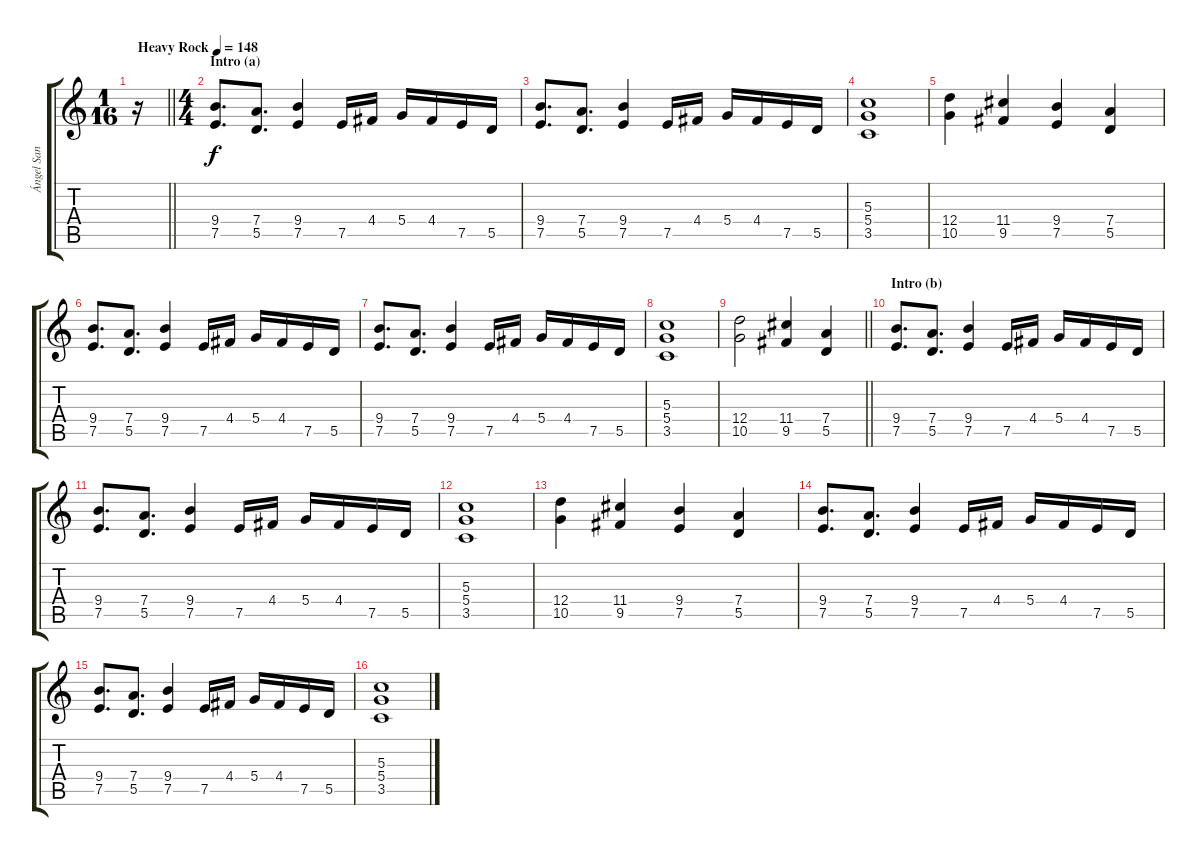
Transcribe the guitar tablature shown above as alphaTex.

\track ("Ángel San Juan" "Ángel San ") {instrument overdrivenguitar}
\staff {score tabs}
\tuning (E4 B3 G3 D3 A2 E2) {hide}
\ts (1 16)
\tempo (148 "Heavy Rock")
\clef g2
\barLineRight lightlight
\ks c
r.16{dy f instrument overdrivenguitar} |
\ts (4 4)
\section ("" "Intro (a)")
(9.4 7.5).8{d} (7.4 5.5).8{d} (9.4 7.5).4 7.5.16 4.4.16 5.4.16 4.4.16 7.5.16 5.5.16 |
(9.4 7.5).8{d} (7.4 5.5).8{d} (9.4 7.5).4 7.5.16 4.4.16 5.4.16 4.4.16 7.5.16 5.5.16 |
(5.3 5.4 3.5).1 |
(12.4 10.5).4 (11.4 9.5).4 (9.4 7.5).4 (7.4 5.5).4 |
(9.4 7.5).8{d} (7.4 5.5).8{d} (9.4 7.5).4 7.5.16 4.4.16 5.4.16 4.4.16 7.5.16 5.5.16 |
(9.4 7.5).8{d} (7.4 5.5).8{d} (9.4 7.5).4 7.5.16 4.4.16 5.4.16 4.4.16 7.5.16 5.5.16 |
(5.3 5.4 3.5).1 |
\barLineRight lightlight
(12.4 10.5).2 (11.4 9.5).4 (7.4 5.5).4 |
\section ("" "Intro (b)")
(9.4 7.5).8{d} (7.4 5.5).8{d} (9.4 7.5).4 7.5.16 4.4.16 5.4.16 4.4.16 7.5.16 5.5.16 |
(9.4 7.5).8{d} (7.4 5.5).8{d} (9.4 7.5).4 7.5.16 4.4.16 5.4.16 4.4.16 7.5.16 5.5.16 |
(5.3 5.4 3.5).1 |
(12.4 10.5).4 (11.4 9.5).4 (9.4 7.5).4 (7.4 5.5).4 |
(9.4 7.5).8{d} (7.4 5.5).8{d} (9.4 7.5).4 7.5.16 4.4.16 5.4.16 4.4.16 7.5.16 5.5.16 |
(9.4 7.5).8{d} (7.4 5.5).8{d} (9.4 7.5).4 7.5.16 4.4.16 5.4.16 4.4.16 7.5.16 5.5.16 |
(5.3 5.4 3.5).1
